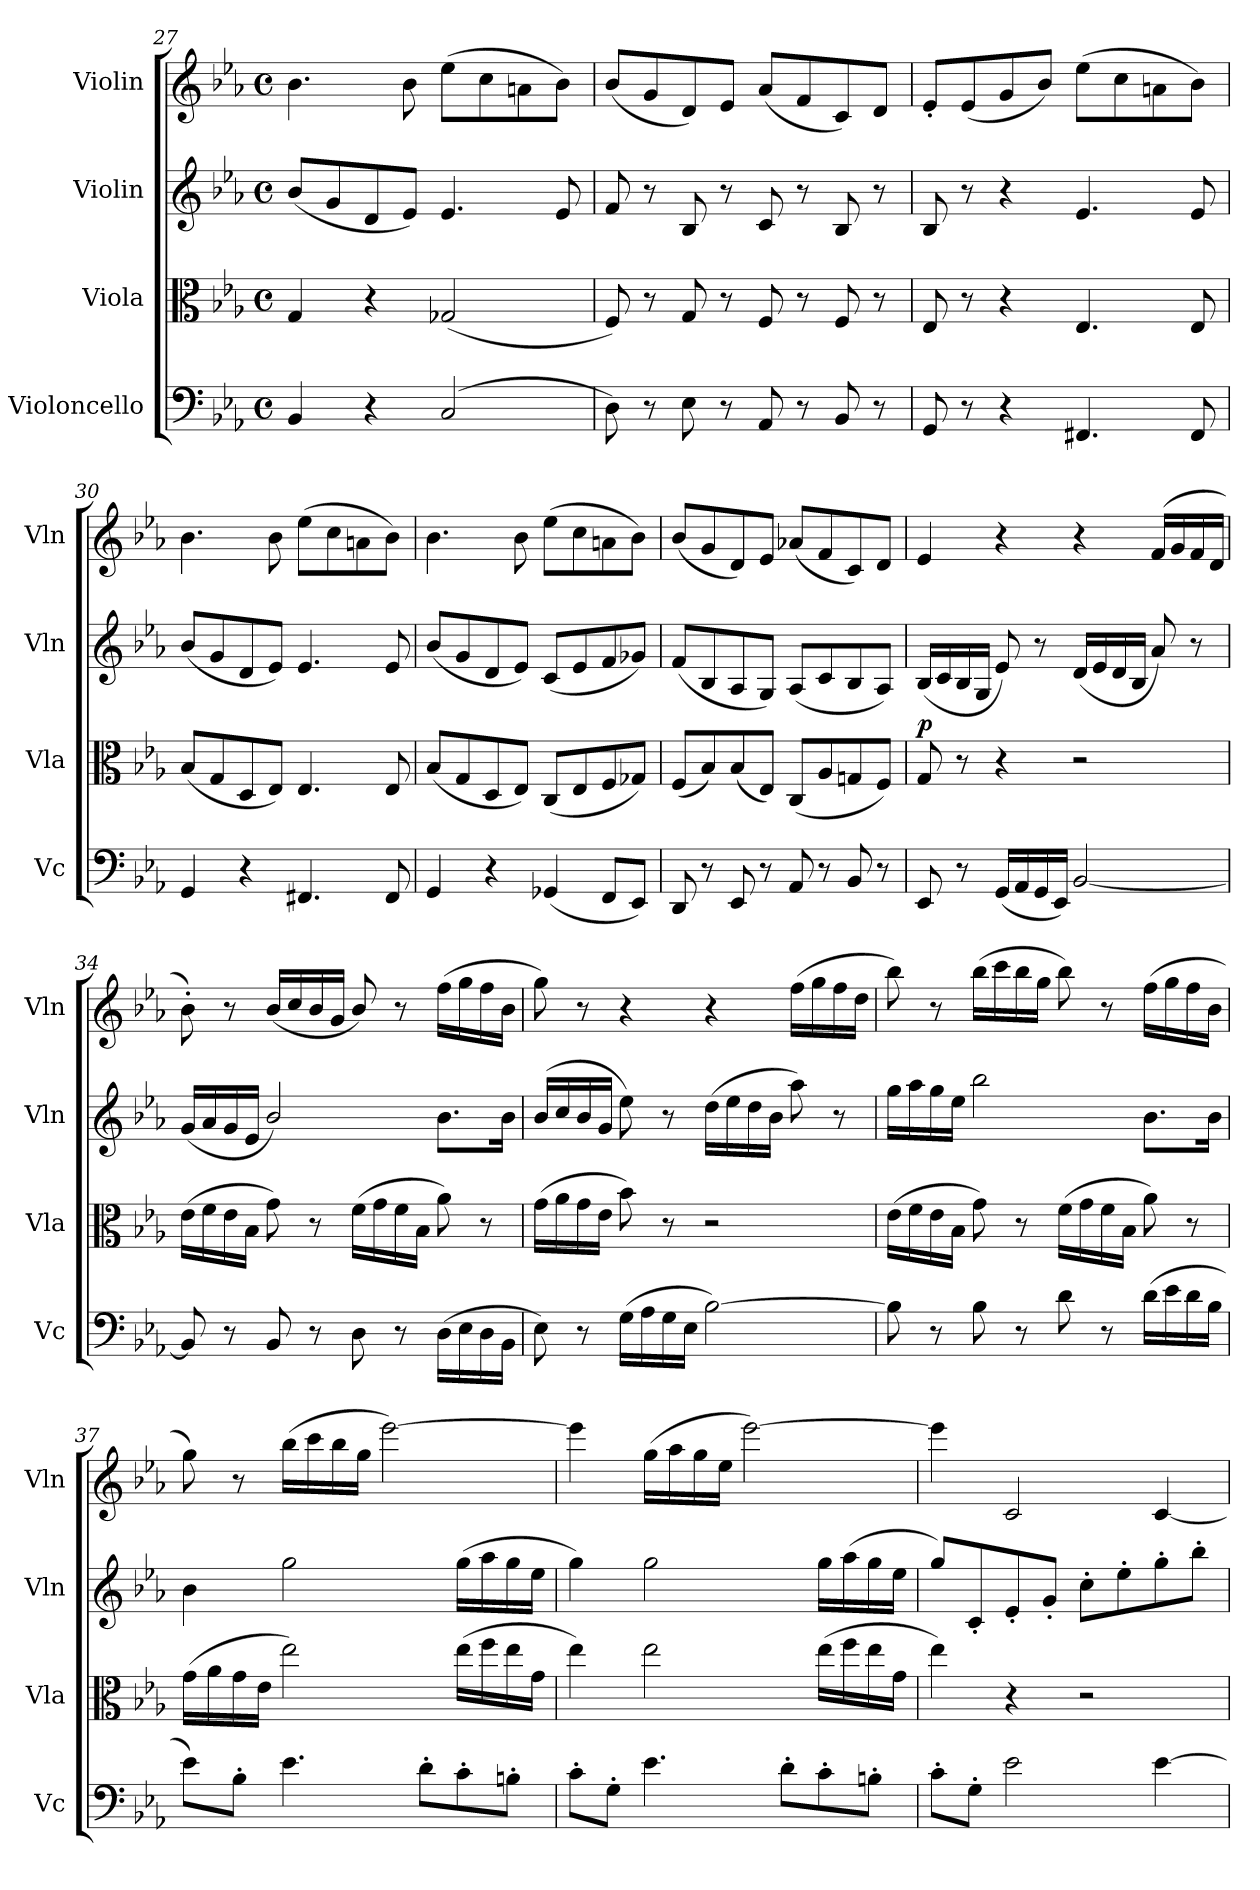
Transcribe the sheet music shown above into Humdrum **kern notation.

**kern	**kern	**dynam	**kern	**kern
*part4	*part3	*part3	*part2	*part1
*staff4	*staff3	*staff3	*staff2	*staff1
*I"Violoncello	*I"Viola	*	*I"Violin	*I"Violin
*I'Vc	*I'Vla	*	*I'Vln	*I'Vln
*clefF4	*clefC3	*	*clefG2	*clefG2
*k[b-e-a-]	*k[b-e-a-]	*	*k[b-e-a-]	*k[b-e-a-]
*M4/4	*M4/4	*	*M4/4	*M4/4
*met(c)	*met(c)	*	*met(c)	*met(c)
=27	=27	=27	=27	=27
4BB-/	4G/	.	(8b-/L	4.b-\
.	.	.	8g/	.
4r	4r	.	8d/	.
.	.	.	8e-/J)	8b-\
(2C/	(2G-X/	.	4.e-/	(8ee-\L
.	.	.	.	8cc\
.	.	.	.	8an\
.	.	.	8e-/	8b-\J)
!!LO:PB:g=z
=28	=28	=28	=28	=28
8D\)	8F/)	.	8f/	(8b-/L
8r	8r	.	8r	8g/
8E-\	8G/	.	8B-/	8d/)
8r	8r	.	8r	8e-/J
8AA-/	8F/	.	8c/	(8a-/L
8r	8r	.	8r	8f/
8BB-/	8F/	.	8B-/	8c/)
8r	8r	.	8r	8d/J
=29	=29	=29	=29	=29
8GG/	8E-/	.	8B-/	8e-'/L
8r	8r	.	8r	(8e-/
4r	4r	.	4r	8g/
.	.	.	.	8b-/J)
4.FF#X/	4.E-/	.	4.e-/	(8ee-\L
.	.	.	.	8cc\
.	.	.	.	8an\
8FF#/	8E-/	.	8e-/	8b-\J)
=30	=30	=30	=30	=30
4GG/	(8B-/L	.	(8b-/L	4.b-\
.	8G/	.	8g/	.
4r	8D/	.	8d/	.
.	8E-/J)	.	8e-/J)	8b-\
4.FF#X/	4.E-/	.	4.e-/	(8ee-\L
.	.	.	.	8cc\
.	.	.	.	8an\
8FF#/	8E-/	.	8e-/	8b-\J)
=31	=31	=31	=31	=31
4GG/	(8B-/L	.	(8b-/L	4.b-\
.	8G/	.	8g/	.
4r	8D/	.	8d/	.
.	8E-/J)	.	8e-/J)	8b-\
(4GG-X/	(8C/L	.	(8c/L	(8ee-\L
.	8E-/	.	8e-/	8cc\
8FF/L	8F/	.	8f/	8an\
8EE-/J)	8G-X/J)	.	8g-X/J)	8b-\J)
=32	=32	=32	=32	=32
8DD/	(8F/L	.	(8f/L	(8b-/L
8r	8B-/)	.	8B-/	8g/
8EE-/	(8B-/	.	8A-/	8d/)
8r	8E-/J)	.	8G/J)	8e-/J
8AA-/	(8C/L	.	(8A-/L	(8a-X/L
8r	8A-/	.	8c/	8f/
8BB-/	8Gn/	.	8B-/	8c/)
8r	8F/J)	.	8A-/J)	8d/J
!!LO:LB:g=z
=33	=33	=33	=33	=33
!	!	!LO:DY:a	!	!
8EE-/	8G/	p	(16B-/LL	4e-/
.	.	.	16c/	.
8r	8r	.	16B-/	.
.	.	.	16G/JJ	.
(16GG/LL	4r	.	8e-/)	4r
16AA-/	.	.	.	.
16GG/	.	.	8r	.
16EE-/JJ)	.	.	.	.
[2BB-/	2r	.	(16d/LL	4r
.	.	.	16e-/	.
.	.	.	16d/	.
.	.	.	16B-/JJ	.
.	.	.	8a-/)	(16f/LL
.	.	.	.	16g/
.	.	.	8r	16f/
.	.	.	.	16d/JJ
=34	=34	=34	=34	=34
8BB-/]	(16e-\LL	.	(16g/LL	8b-'\)
.	16f\	.	16a-/	.
8r	16e-\	.	16g/	8r
.	16B-\JJ	.	16e-/JJ	.
8BB-/	8g\)	.	2b-/)	(16b-/LL
.	.	.	.	16cc/
8r	8r	.	.	16b-/
.	.	.	.	16g/JJ
8D\	(16f\LL	.	.	8b-/)
.	16g\	.	.	.
8r	16f\	.	.	8r
.	16B-\JJ	.	.	.
(16D\LL	8a-\)	.	8.b-\L	(16ff\LL
16E-\	.	.	.	16gg\
16D\	8r	.	.	16ff\
16BB-\JJ	.	.	16b-\Jk	16b-\JJ
=35	=35	=35	=35	=35
8E-\)	(16g\LL	.	(16b-/LL	8gg\)
.	16a-\	.	16cc/	.
8r	16g\	.	16b-/	8r
.	16e-\JJ	.	16g/JJ	.
(16G\LL	8b-\)	.	8ee-\)	4r
16A-\	.	.	.	.
16G\	8r	.	8r	.
16E-\JJ	.	.	.	.
[2B-\)	2r	.	(16dd\LL	4r
.	.	.	16ee-\	.
.	.	.	16dd\	.
.	.	.	16b-\JJ	.
.	.	.	8aa-\)	(16ff\LL
.	.	.	.	16gg\
.	.	.	8r	16ff\
.	.	.	.	16dd\JJ
=36	=36	=36	=36	=36
8B-\]	(16e-\LL	.	16gg\LL	8bb-\)
.	16f\	.	16aa-\	.
8r	16e-\	.	16gg\	8r
.	16B-\JJ	.	16ee-\JJ	.
8B-\	8g\)	.	2bb-\	(16bb-\LL
.	.	.	.	16ccc\
8r	8r	.	.	16bb-\
.	.	.	.	16gg\JJ
8d\	(16f\LL	.	.	8bb-\)
.	16g\	.	.	.
8r	16f\	.	.	8r
.	16B-\JJ	.	.	.
(16d\LL	8a-\)	.	8.b-\L	(16ff\LL
16e-\	.	.	.	16gg\
16d\	8r	.	.	16ff\
16B-\JJ	.	.	16b-\Jk	16b-\JJ
!!LO:LB:g=z
=37	=37	=37	=37	=37
8e-\L)	(16g\LL	.	4b-\	8gg\)
.	16a-\	.	.	.
8B-'\J	16g\	.	.	8r
.	16e-\JJ	.	.	.
4.e-\	2ee-\)	.	2gg\	(16bb-\LL
.	.	.	.	16ccc\
.	.	.	.	16bb-\
.	.	.	.	16gg\JJ
.	.	.	.	[2eee-\)
8d'\L	.	.	.	.
8c'\	(16ee-\LL	.	(16gg\LL	.
.	16ff\	.	16aa-\	.
8Bn'\J	16ee-\	.	16gg\	.
.	16g\JJ	.	16ee-\JJ	.
=38	=38	=38	=38	=38
8c'\L	4ee-\)	.	4gg\)	4eee-\]
8G'\J	.	.	.	.
4.e-\	2ee-\	.	2gg\	(16gg\LL
.	.	.	.	16aa-\
.	.	.	.	16gg\
.	.	.	.	16ee-\JJ
.	.	.	.	[2eee-\)
8d'\L	.	.	.	.
8c'\	(16ee-\LL	.	16gg\LL	.
.	16ff\	.	(16aa-\	.
8Bn'\J	16ee-\	.	16gg\	.
.	16g\JJ	.	16ee-\JJ	.
=39	=39	=39	=39	=39
8c'\L	4ee-\)	.	8gg/L)	4eee-\]
8G'\J	.	.	8c'/	.
2e-\	4r	.	8e-'/	2c/
.	.	.	8g'/J	.
.	2r	.	8cc'\L	.
.	.	.	8ee-'\	.
[4e-\	.	.	8gg'\	[4c/
.	.	.	8bb-'\J	.
=	=	=	=	=
*-	*-	*-	*-	*-
